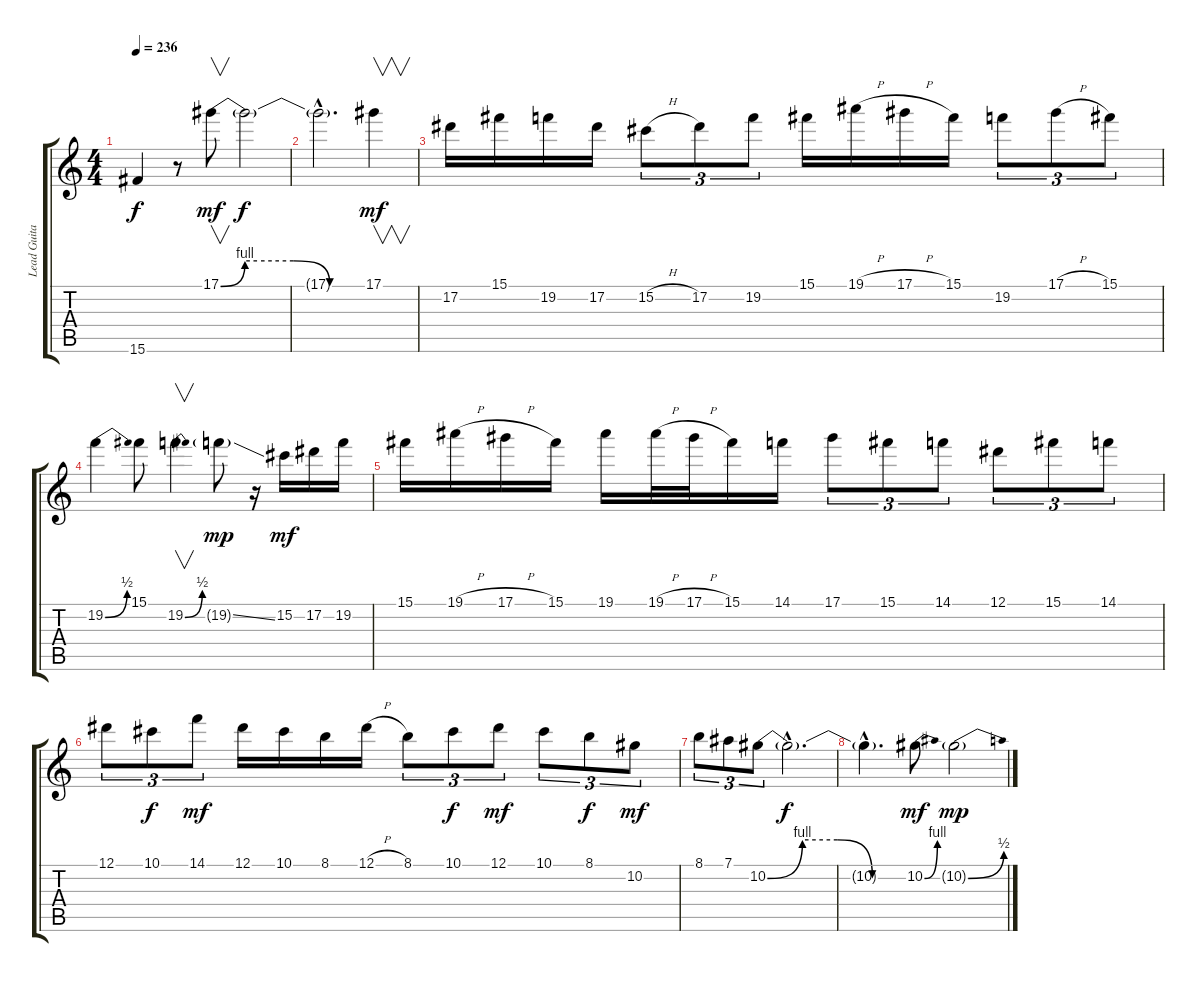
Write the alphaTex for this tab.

\track ("Lead Guitar I" "Lead Guita") {instrument overdrivenguitar}
\staff {score tabs}
\tuning (Eb4 Bb3 Gb3 Db3 Ab2 Eb2) {hide}
\ts (4 4)
\tempo 236
\clef g2
\ks c
15.6{t}.4{dy f} r.8 17.1{be (custom 0 0 10 4 15 4 30 4 45 0 60 0)}.8{v dy mf} 17.1{t}.2{dy f} |
17.1{hac t}.2{d} 17.1.4{v dy mf} |
17.2.16 15.1.16 19.2.16 17.2.16 15.2{h}.8{tu (3 2)} 17.2.8{tu (3 2)} 19.2.8{tu (3 2)} 15.1.16 19.1{h}.16 17.1{h}.16 15.1.16 19.2.8{tu (3 2)} 17.1{h}.8{tu (3 2)} 15.1.8{tu (3 2)} |
19.2{be (bend 0 0 60 2)}.4 15.1.8 19.2{be (bend 0 0 60 2)}.4{v} 19.2{ss g}.8{dy mp} r.16 15.2.16{dy mf} 17.2.16 19.2.16 |
15.1.16 19.1{h}.16 17.1{h}.16 15.1.16 19.1.16 19.1{h}.32 17.1{h}.32 15.1.16 14.1.16 17.1.8{tu (3 2)} 15.1.8{tu (3 2)} 14.1.8{tu (3 2)} 12.1.8{tu (3 2)} 15.1.8{tu (3 2)} 14.1.8{tu (3 2)} |
12.1.8{tu (3 2)} 10.1.8{tu (3 2) dy f} 14.1.8{tu (3 2) dy mf} 12.1.16 10.1.16 8.1.16 12.1{h}.16 8.1.8{tu (3 2)} 10.1.8{tu (3 2) dy f} 12.1.8{tu (3 2) dy mf} 10.1.8{tu (3 2)} 8.1.8{tu (3 2) dy f} 10.2.8{tu (3 2) dy mf} |
8.1.8{tu (3 2)} 7.1.8{tu (3 2)} 10.2{be (custom 0 0 15 4 30 4 45 0 60 0)}.8{tu (3 2)} 10.2{hac t}.2{d dy f} |
10.2{hac t}.4{d} 10.2{be (bend 0 0 60 4)}.8{dy mf} 10.2{be (bend 0 0 60 2) g}.2{dy mp}
